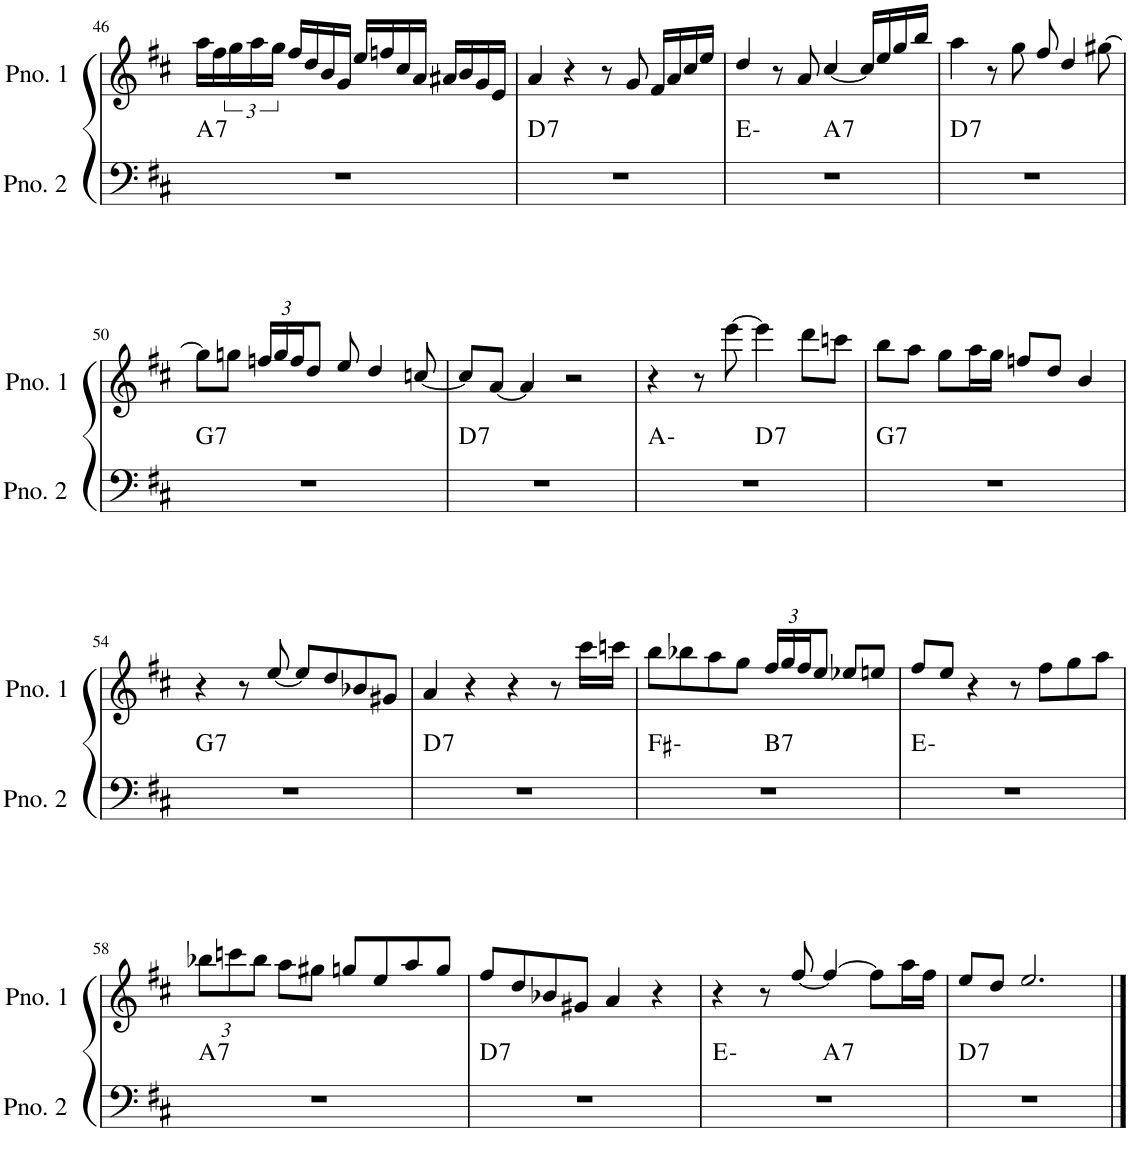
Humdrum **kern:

**kern	**harte	**kern
*part2	*part2	*part1
*staff2	*	*staff1
*I"ピアノ 2	*	*I"ピアノ 1
!!LO:PB:g=z
*clefF4	*	*clefG2
*k[f#c#]	*	*k[f#c#]
*M4/4	*	*M4/4
=46	=46	=46
!	!LO:H:kt=7	!
1r	A:7	16aa\LL
.	.	16ff#\
.	.	24gg\
.	.	24aa\
.	.	24gg\JJ
.	.	16ff#/LL
.	.	16dd/
.	.	16b/
.	.	16g/JJ
.	.	16ee/LL
.	.	16ffn/
.	.	16cc#/
.	.	16a/JJ
.	.	16a#X/LL
.	.	16b/
.	.	16g/
.	.	16e/JJ
=47	=47	=47
!	!LO:H:kt=7	!
1r	D:7	4a/
.	.	4r
.	.	8r
.	.	8g/
.	.	16f#/LL
.	.	16a/
.	.	16cc#/
.	.	16ee/JJ
=48	=48	=48
*^	*	*
1r	2ryy	E:min	4dd/
.	.	.	8r
.	.	.	8a/
!	!	!LO:H:kt=7	!
.	2ryy	A:7	[4cc#/
.	.	.	16cc#/LL]
.	.	.	16ee/
.	.	.	16gg/
.	.	.	16bb/JJ
=49	=49	=49	=49
!	!	!LO:H:kt=7	!
*v	*v	*	*
1r	D:7	4aa\
.	.	8r
.	.	8gg\
.	.	8ff#/
.	.	4dd/
.	.	[8gg#X\
!!LO:LB:g=z
=50	=50	=50
!	!LO:H:kt=7	!
1r	G:7	8gg#\L]
.	.	8ggn\J
*	*	*Xbrackettup
.	.	24ffn/LL
.	.	24gg/
.	.	24ff/J
.	.	8dd/J
.	.	8ee/
.	.	4dd/
.	.	[8ccn/
=51	=51	=51
!	!LO:H:kt=7	!
1r	D:7	8cc/L]
.	.	[8a/J
.	.	4a/]
.	.	2r
=52	=52	=52
*^	*	*
1r	2ryy	A:min	4r
.	.	.	8r
.	.	.	[8eee\
!	!	!LO:H:kt=7	!
.	2ryy	D:7	4eee\]
.	.	.	8ddd\L
.	.	.	8cccn\J
=53	=53	=53	=53
!	!	!LO:H:kt=7	!
*v	*v	*	*
1r	G:7	8bb\L
.	.	8aa\J
.	.	8gg\L
.	.	16aa\L
.	.	16gg\JJ
.	.	8ffn/L
.	.	8dd/J
.	.	4b/
!!LO:LB:g=z
=54	=54	=54
!	!LO:H:kt=7	!
1r	G:7	4r
.	.	8r
.	.	[8ee/
.	.	8ee/L]
.	.	8dd/
.	.	8b-X/
.	.	8g#X/J
=55	=55	=55
!	!LO:H:kt=7	!
1r	D:7	4a/
.	.	4r
.	.	4r
.	.	8r
.	.	16ccc#\LL
.	.	16cccn\JJ
=56	=56	=56
*^	*	*
1r	2ryy	F#:min	8bb\L
.	.	.	8bb-X\
.	.	.	8aa\
.	.	.	8gg\J
!	!	!LO:H:kt=7	!
.	2ryy	B:7	24ff#/LL
.	.	.	24gg/
.	.	.	24ff#/J
.	.	.	8ee/J
.	.	.	8ee-X/L
.	.	.	8een/J
*v	*v	*	*
=57	=57	=57
1r	E:min	8ff#/L
.	.	8ee/J
.	.	4r
.	.	8r
.	.	8ff#\L
.	.	8gg\
.	.	8aa\J
!!LO:LB:g=z
=58	=58	=58
!	!LO:H:kt=7	!
1r	A:7	12bb-X\L
.	.	12cccn\
.	.	12bb-\J
.	.	8aa\L
.	.	8gg#X\J
.	.	8ggn/L
.	.	8ee/
.	.	8aa/
.	.	8gg/J
=59	=59	=59
!	!LO:H:kt=7	!
1r	D:7	8ff#/L
.	.	8dd/
.	.	8b-X/
.	.	8g#X/J
.	.	4a/
.	.	4r
=60	=60	=60
*^	*	*
1r	2ryy	E:min	4r
.	.	.	8r
.	.	.	[8ff#/
!	!	!LO:H:kt=7	!
.	2ryy	A:7	4ff#/_
.	.	.	8ff#\L]
.	.	.	16aa\L
.	.	.	16ff#\JJ
=61	=61	=61	=61
!	!	!LO:H:kt=7	!
*v	*v	*	*
1r	D:7	8ee/L
.	.	8dd/J
.	.	2.ee/
==	==	==
*-	*-	*-
